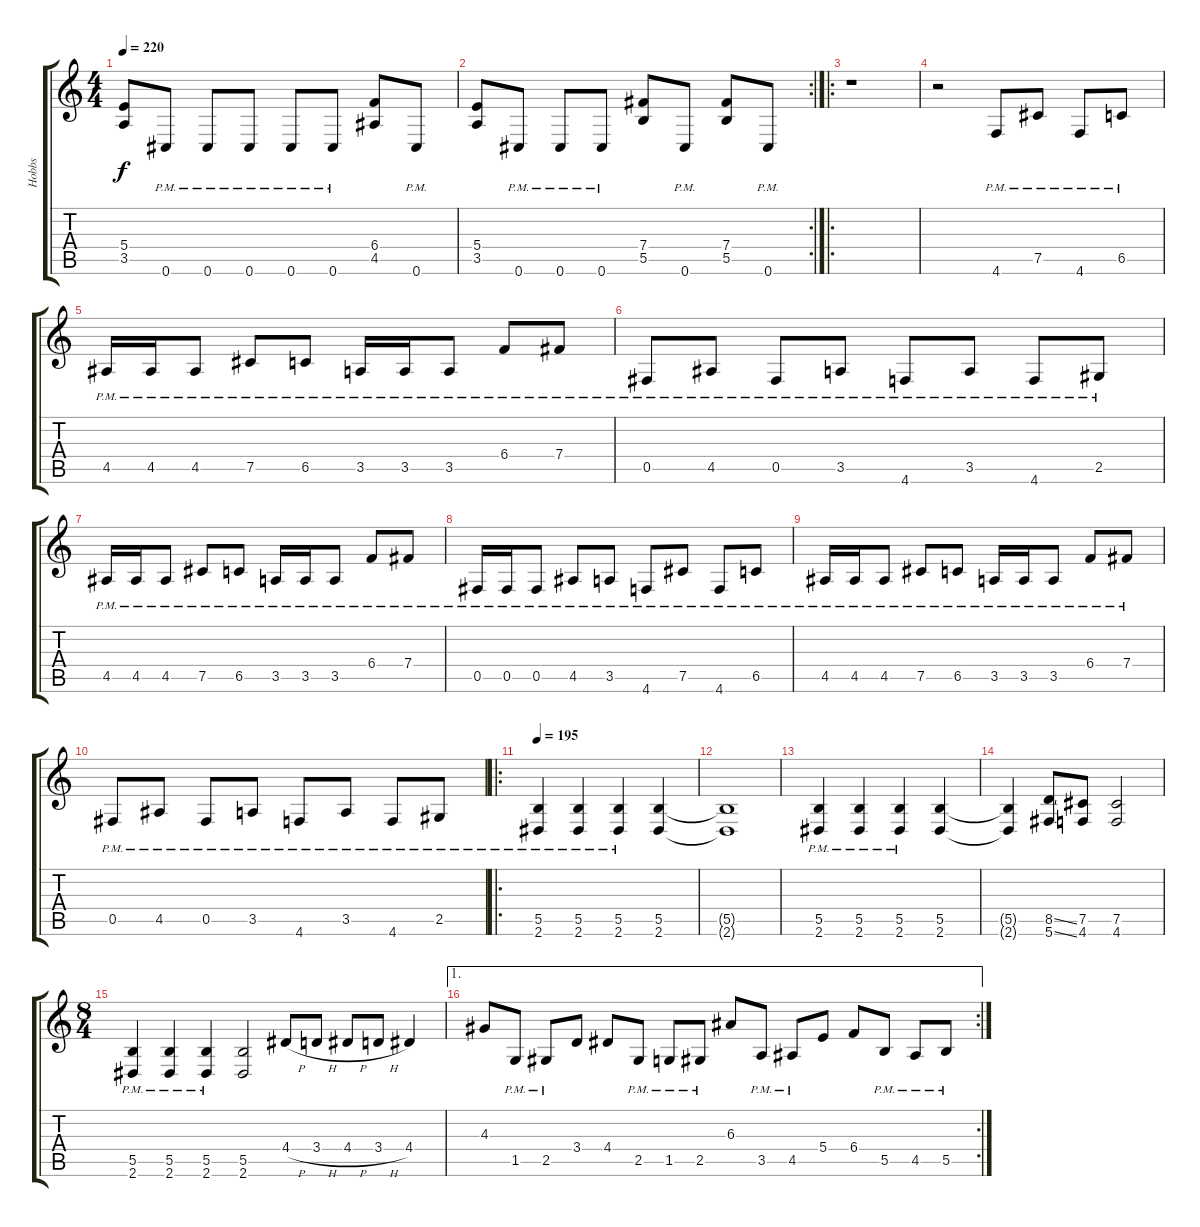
\track ("Hobbs" "Hobbs") {instrument overdrivenguitar}
\staff {score tabs}
\tuning (Db4 Ab3 E3 B2 Gb2 Db2) {hide}
\ts (4 4)
\tempo 220
\clef g2
\ks c
(5.4 3.5).8{dy f} 0.6{pm}.8 0.6{pm}.8 0.6{pm}.8 0.6{pm}.8 0.6{pm}.8 (6.4 4.5).8 0.6{pm}.8 |
\rc 2
(5.4 3.5).8 0.6{pm}.8 0.6{pm}.8 0.6{pm}.8 (7.4 5.5).8 0.6{pm}.8 (7.4 5.5).8 0.6{pm}.8 |
\ro
r.1 |
r.2 4.6{pm}.8 7.5{pm}.8 4.6{pm}.8 6.5{pm}.8 |
4.5{pm}.16 4.5{pm}.16 4.5{pm}.8 7.5{pm}.8 6.5{pm}.8 3.5{pm}.16 3.5{pm}.16 3.5{pm}.8 6.4{pm}.8 7.4{pm}.8 |
0.5{pm}.8 4.5{pm}.8 0.5{pm}.8 3.5{pm}.8 4.6{pm}.8 3.5{pm}.8 4.6{pm}.8 2.5{pm}.8 |
4.5{pm}.16 4.5{pm}.16 4.5{pm}.8 7.5{pm}.8 6.5{pm}.8 3.5{pm}.16 3.5{pm}.16 3.5{pm}.8 6.4{pm}.8 7.4{pm}.8 |
0.5{pm}.16 0.5{pm}.16 0.5{pm}.8 4.5{pm}.8 3.5{pm}.8 4.6{pm}.8 7.5{pm}.8 4.6{pm}.8 6.5{pm}.8 |
4.5{pm}.16 4.5{pm}.16 4.5{pm}.8 7.5{pm}.8 6.5{pm}.8 3.5{pm}.16 3.5{pm}.16 3.5{pm}.8 6.4{pm}.8 7.4{pm}.8 |
0.5{pm}.8 4.5{pm}.8 0.5{pm}.8 3.5{pm}.8 4.6{pm}.8 3.5{pm}.8 4.6{pm}.8 2.5{pm}.8 |
\ro
\tempo 195
(5.5{pm} 2.6{pm}).4 (5.5{pm} 2.6{pm}).4 (5.5{pm} 2.6{pm}).4 (5.5 2.6).4 |
(5.5{t} 2.6{t}).1 |
(5.5{pm} 2.6{pm}).4 (5.5{pm} 2.6{pm}).4 (5.5{pm} 2.6{pm}).4 (5.5 2.6).4 |
(5.5{t} 2.6{t}).4 (8.5{ss} 5.6{ss}).8 (7.5 4.6).8 (7.5 4.6).2 |
\ts (8 4)
(5.5{pm} 2.6{pm}).4 (5.5{pm} 2.6{pm}).4 (5.5{pm} 2.6{pm}).4 (5.5 2.6).2 4.4{h}.8 3.4{h}.8 4.4{h}.8 3.4{h}.8 4.4.4 |
\ae 1
\rc 2
4.3.8 1.5{pm}.8 2.5{pm}.8 3.4.8 4.4.8 2.5{pm}.8 1.5{pm}.8 2.5{pm}.8 6.3.8 3.5{pm}.8 4.5{pm}.8 5.4.8 6.4.8 5.5{pm}.8 4.5{pm}.8 5.5{pm}.8
